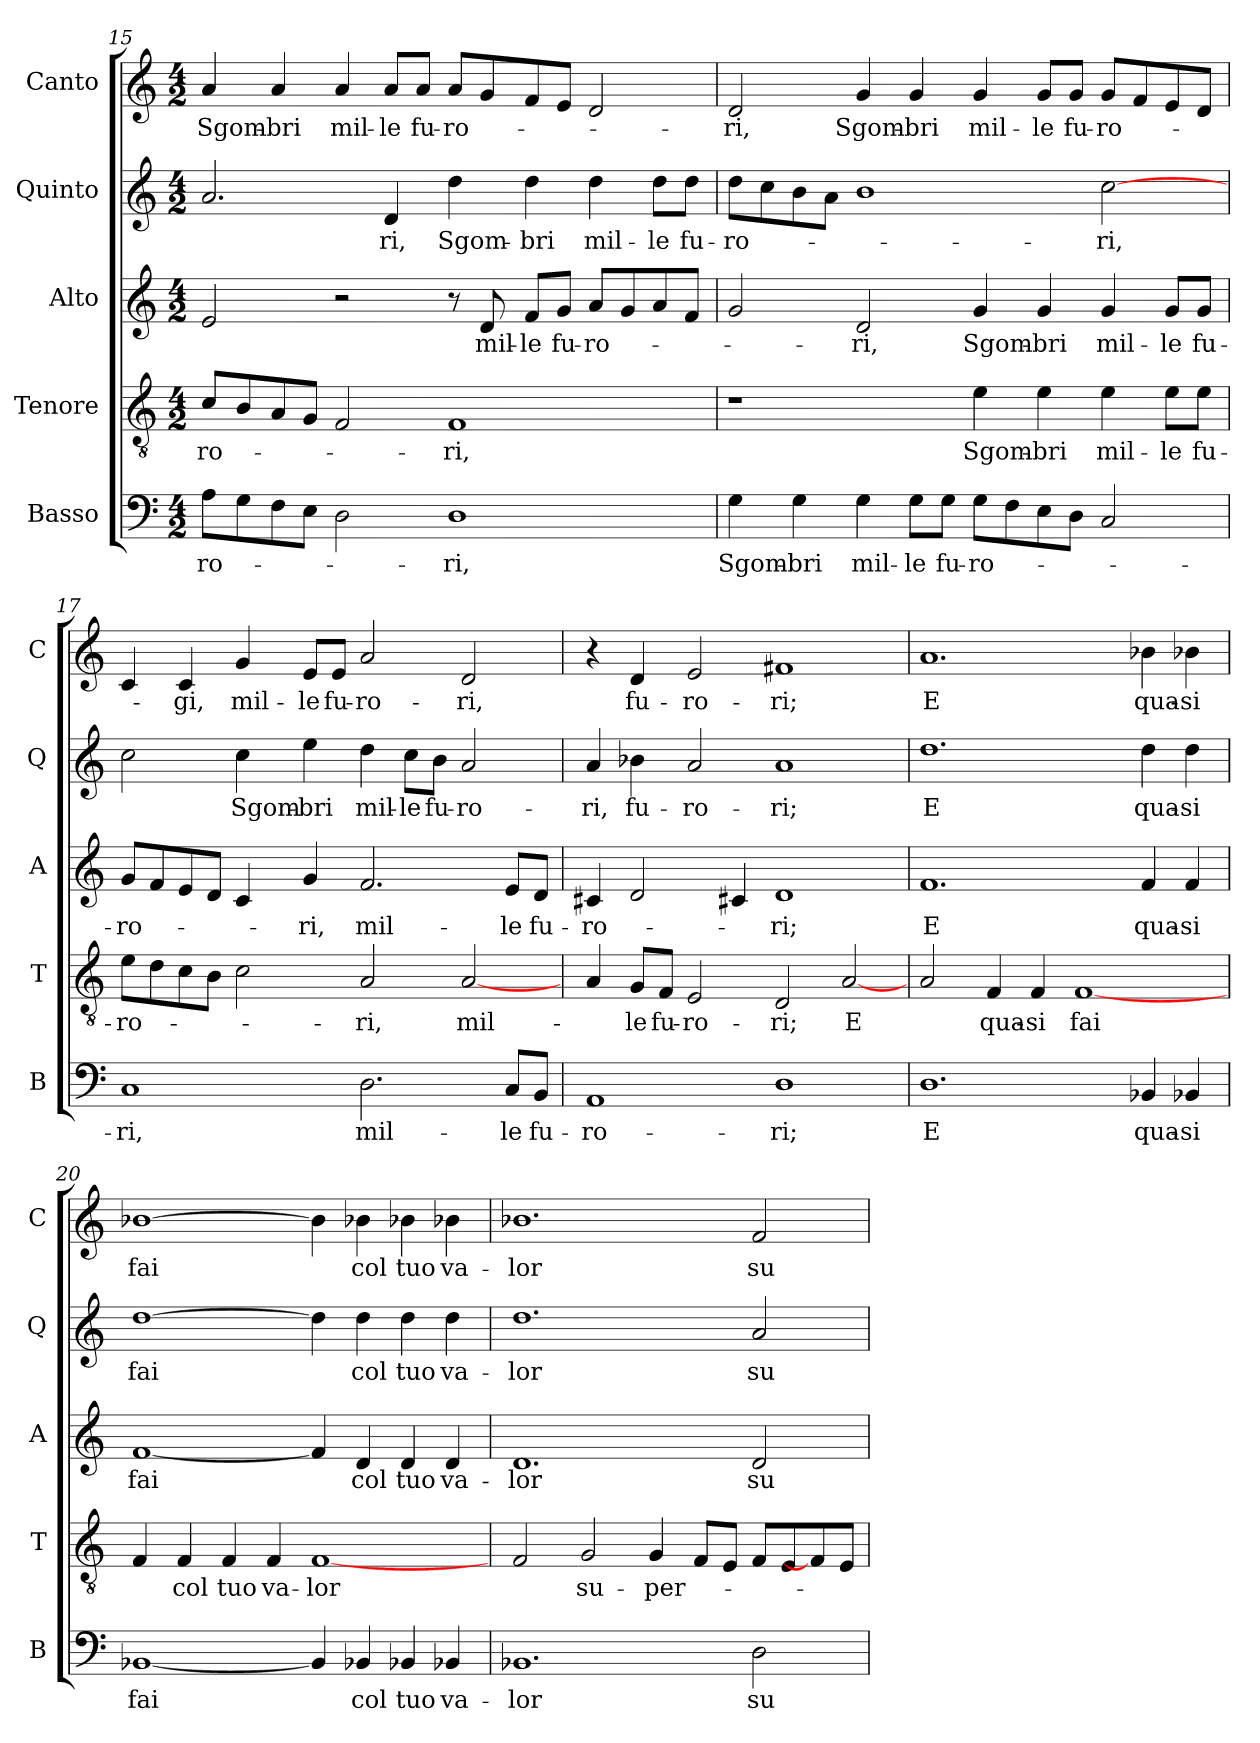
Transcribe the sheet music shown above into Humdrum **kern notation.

**kern	**text	**kern	**text	**kern	**text	**kern	**text	**kern	**text
*part5	*part5	*part4	*part4	*part3	*part3	*part2	*part2	*part1	*part1
*staff5	*staff5	*staff4	*staff4	*staff3	*staff3	*staff2	*staff2	*staff1	*staff1
*I"Basso	*	*I"Tenore	*	*I"Alto	*	*I"Quinto	*	*I"Canto	*
*I'B	*	*I'T	*	*I'A	*	*I'Q	*	*I'C	*
*clefF4	*	*clefGv2	*	*clefG2	*	*clefG2	*	*clefG2	*
*k[]	*	*k[]	*	*k[]	*	*k[]	*	*k[]	*
*C:	*	*C:	*	*C:	*	*C:	*	*C:	*
*M4/2	*	*M4/2	*	*M4/2	*	*M4/2	*	*M4/2	*
=15	=15	=15	=15	=15	=15	=15	=15	=15	=15
8AL	-ro-	8cL	-ro-	2e	.	2.a	.	4a	Sgom-
8G	.	8B	.	.	.	.	.	.	.
8F	.	8A	.	.	.	.	.	4a	-bri
8EJ	.	8GJ	.	.	.	.	.	.	.
2D	.	2F	.	2r	.	.	.	4a	mil-
.	.	.	.	.	.	4d	-ri,	8aL	-le
.	.	.	.	.	.	.	.	8aJ	fu-
1D	-ri,	1F	-ri,	8r	.	4dd	Sgom-	8aL	-ro-
.	.	.	.	8d	mil-	.	.	8g	.
.	.	.	.	8fL	-le	4dd	-bri	8f	.
.	.	.	.	8gJ	fu-	.	.	8eJ	.
.	.	.	.	8aL	-ro-	4dd	mil-	2d	.
.	.	.	.	8g	.	.	.	.	.
.	.	.	.	8a	.	8ddL	-le	.	.
.	.	.	.	8fJ	.	8ddJ	fu-	.	.
=16	=16	=16	=16	=16	=16	=16	=16	=16	=16
4G	Sgom-	1r	.	2g	.	8ddL	-ro-	2d	-ri,
.	.	.	.	.	.	8cc	.	.	.
4G	-bri	.	.	.	.	8b	.	.	.
.	.	.	.	.	.	8aJ	.	.	.
4G	mil-	.	.	2d	-ri,	1b	.	4g	Sgom-
8GL	-le	.	.	.	.	.	.	4g	-bri
8GJ	fu-	.	.	.	.	.	.	.	.
8GL	-ro-	4e	Sgom-	4g	Sgom-	.	.	4g	mil-
8F	.	.	.	.	.	.	.	.	.
8E	.	4e	-bri	4g	-bri	.	.	8gL	-le
8DJ	.	.	.	.	.	.	.	8gJ	fu-
2C	.	4e	mil-	4g	mil-	[2cc	-ri,	8gL	-ro-
.	.	.	.	.	.	.	.	8f	.
.	.	8eL	-le	8gL	-le	.	.	8e	.
.	.	8eJ	fu-	8gJ	fu-	.	.	8dJ	.
=17	=17	=17	=17	=17	=17	=17	=17	=17	=17
1C	-ri,	8eL	-ro-	8gL	-ro-	2cc	.	4c	.
.	.	8d	.	8f	.	.	.	.	.
.	.	8c	.	8e	.	.	.	4c	-gi,
.	.	8BJ	.	8dJ	.	.	.	.	.
.	.	2c	.	4c	.	4cc	Sgom-	4g	mil-
.	.	.	.	4g	-ri,	4ee	-bri	8eL	-le
.	.	.	.	.	.	.	.	8eJ	fu-
2.D	mil-	2A	-ri,	2.f	mil-	4dd	mil-	2a	-ro-
.	.	.	.	.	.	8ccL	-le	.	.
.	.	.	.	.	.	8bJ	fu-	.	.
.	.	[2A	mil-	.	.	2a	-ro-	2d	-ri,
8CL	-le	.	.	8eL	-le	.	.	.	.
8BBJ	fu-	.	.	8dJ	fu-	.	.	.	.
=18	=18	=18	=18	=18	=18	=18	=18	=18	=18
1AA	-ro-	4A	.	4c#X	-ro-	4a	-ri,	4r	.
.	.	8GL	-le	2d	.	4b-X	fu-	4d	fu-
.	.	8FJ	fu-	.	.	.	.	.	.
.	.	2E	-ro-	.	.	2a	-ro-	2e	-ro-
.	.	.	.	4c#X	.	.	.	.	.
1D	-ri;	2D	-ri;	1d	-ri;	1a	-ri;	1f#X	-ri;
.	.	[2A	E	.	.	.	.	.	.
=19	=19	=19	=19	=19	=19	=19	=19	=19	=19
1.D	E	2A	.	1.f	E	1.dd	E	1.a	E
.	.	4F	qua-	.	.	.	.	.	.
.	.	4F	-si	.	.	.	.	.	.
.	.	[1F	fai	.	.	.	.	.	.
4BB-X	qua-	.	.	4f	qua-	4dd	qua-	4b-X	qua-
4BB-X	-si	.	.	4f	-si	4dd	-si	4b-X	-si
=20	=20	=20	=20	=20	=20	=20	=20	=20	=20
[1BB-X	fai	4F	.	[1f	fai	[1dd	fai	[1b-X	fai
.	.	4F	col	.	.	.	.	.	.
.	.	4F	tuo	.	.	.	.	.	.
.	.	4F	va-	.	.	.	.	.	.
4BB-]	.	[1F	-lor	4f]	.	4dd]	.	4b-]	.
4BB-X	col	.	.	4d	col	4dd	col	4b-X	col
4BB-X	tuo	.	.	4d	tuo	4dd	tuo	4b-X	tuo
4BB-X	va-	.	.	4d	va-	4dd	va-	4b-X	va-
=21	=21	=21	=21	=21	=21	=21	=21	=21	=21
1.BB-X	-lor	2F	.	1.d	-lor	1.dd	-lor	1.b-X	-lor
.	.	2G	su-	.	.	.	.	.	.
.	.	4G	-per-	.	.	.	.	.	.
.	.	8FL	.	.	.	.	.	.	.
.	.	8EJ	.	.	.	.	.	.	.
2D	su-	8FL	.	2d	su-	2a	su-	2f	su-
.	.	8E	.	.	.	.	.	.	.
.	.	8F]	.	.	.	.	.	.	.
.	.	8EJ	.	.	.	.	.	.	.
=	=	=	=	=	=	=	=	=	=
*-	*-	*-	*-	*-	*-	*-	*-	*-	*-
